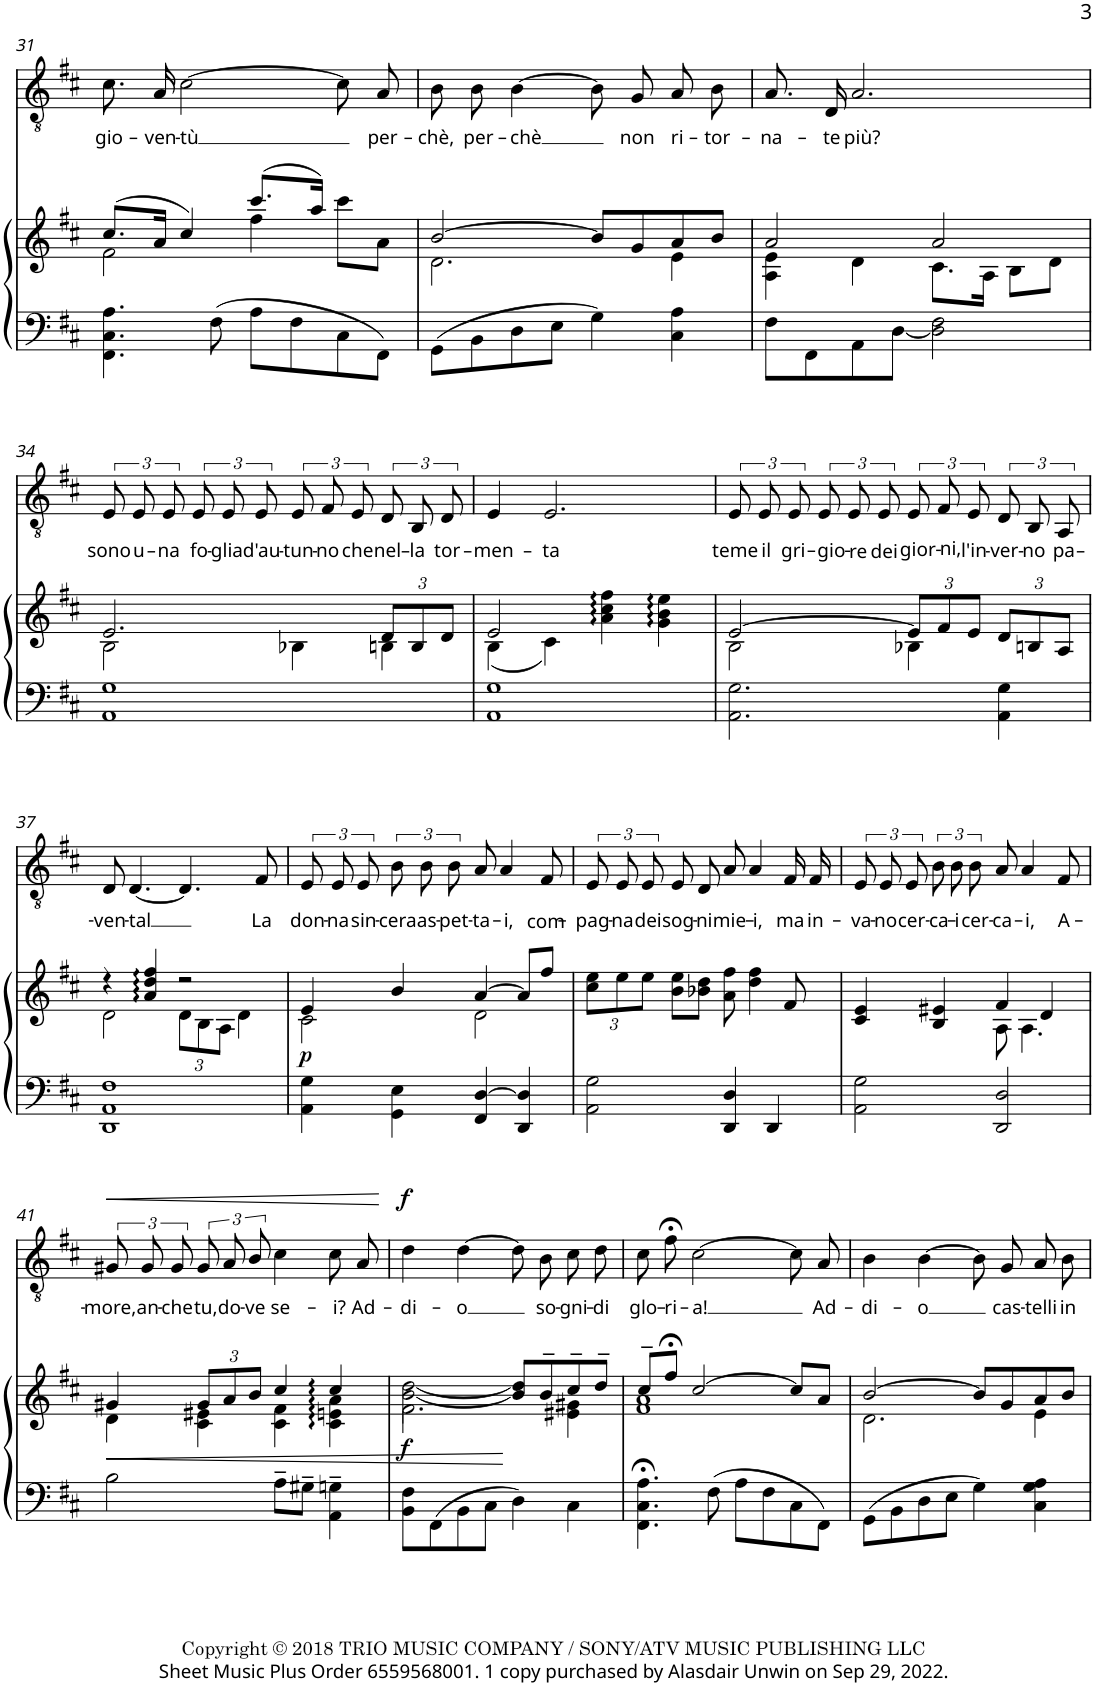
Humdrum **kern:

**kern	**kern	**dynam	**kern	**text	**text	**dynam
*part2	*part2	*part2	*part1	*part1	*part1	*part1
*staff3	*staff2	*staff2/3	*staff1	*staff1	*staff1	*staff1
*I"Piano	*	*	*I"Tenor	*	*	*
*I'Pno	*	*	*	*	*	*
!!LO:PB:g=z
*clefF4	*clefG2	*	*clefGv2	*	*	*
*k[f#c#]	*k[f#c#]	*	*k[f#c#]	*	*	*
*M4/4	*M4/4	*	*M4/4	*	*	*
=31	=31	=31	=31	=31	=31	=31
*	*^	*	*	*	*	*
!	!	!	!	!	!LO:LY:b	!	!
4.FF#\ 4.C#\ 4.A\	(8.cc#/L	2f#\	.	8.c#\L	gio-	.	.
!	!	!	!	!	!LO:LY:b	!	!
.	16a/Jk	.	.	16A\Jk	-ven-	.	.
!	!	!	!	!	!LO:LY:b	!	!
.	4cc#/)	.	.	[2c#\	-tù	.	.
8F#\	.	.	.	.	.	.	.
8A\L	(8.ccc#/L	4ff#\	.	.	.	.	.
8F#\	.	.	.	.	.	.	.
.	16aa/Jk)	.	.	.	.	.	.
8C#\	4ryy	8ccc#\L	.	8c#\L]	.	.	.
!	!	!	!	!	!LO:LY:b	!	!
8FF#\J	.	8a\J	.	8A\J	per-	.	.
=32	=32	=32	=32	=32	=32	=32	=32
!	!	!	!	!	!LO:LY:b	!	!
8GG\L	[2b/	2.d\	.	8B\L	-chè,	.	.
!	!	!	!	!	!LO:LY:b	!	!
8BB\	.	.	.	8B\J	per-	.	.
!	!	!	!	!	!LO:LY:b	!	!
8D\	.	.	.	[4B\	-chè	.	.
8E\J	.	.	.	.	.	.	.
4G\	8b/L]	.	.	8B/L]	.	.	.
!	!	!	!	!	!LO:LY:b	!	!
.	8g/	.	.	8G/J	non	.	.
!	!	!	!	!	!LO:LY:b	!	!
4C#\ 4A\	8a/	4e\	.	8A/L	ri-	.	.
!	!	!	!	!	!LO:LY:b	!	!
.	8b/J	.	.	8B/J	-tor-	.	.
=33	=33	=33	=33	=33	=33	=33	=33
!	!	!	!	!	!LO:LY:b	!	!
8F#\L	2a/	4A\ 4e\	.	8.A/L	-na-	.	.
8FF#\	.	.	.	.	.	.	.
!	!	!	!	!	!LO:LY:b	!	!
.	.	.	.	16D/Jk	-te	.	.
!	!	!	!	!	!LO:LY:b	!	!
8AA\	.	4d\	.	2.A/	più?	.	.
[<8D\J	.	.	.	.	.	.	.
2D\] 2F#\	2a/	8.c#\L	.	.	.	.	.
.	.	16A\Jk	.	.	.	.	.
.	.	8B\L	.	.	.	.	.
.	.	8d\J	.	.	.	.	.
!!LO:LB:g=z
=34	=34	=34	=34	=34	=34	=34	=34
!	!	!	!	!	!LO:LY:b	!	!
1AA 1G	2.e/	2B\	.	12E/L	sono	.	.
!	!	!	!	!	!LO:LY:b	!	!
.	.	.	.	12E/	u-	.	.
!	!	!	!	!	!LO:LY:b	!	!
.	.	.	.	12E/J	-na	.	.
!	!	!	!	!	!LO:LY:b	!	!
.	.	.	.	12E/L	fo-	.	.
!	!	!	!	!	!LO:LY:b	!	!
.	.	.	.	12E/	-glia	.	.
!	!	!	!	!	!LO:LY:b	!	!
.	.	.	.	12E/J	d'au-	.	.
!	!	!	!	!	!LO:LY:b	!	!
.	.	4B-X\	.	12E/L	-tun-	.	.
!	!	!	!	!	!LO:LY:b	!	!
.	.	.	.	12F#/	-no	.	.
!	!	!	!	!	!LO:LY:b	!	!
.	.	.	.	12E/J	che	.	.
*	*Xbrackettup	*	*	*	*	*	*
!	!	!	!	!	!LO:LY:b	!	!
.	12d/L	4Bn\	.	12D/L	nel-	.	.
!	!	!	!	!	!LO:LY:b	!	!
.	12B/	.	.	12BB/	-la	.	.
!	!	!	!	!	!LO:LY:b	!	!
.	12d/J	.	.	12D/J	tor-	.	.
=35	=35	=35	=35	=35	=35	=35	=35
!	!	!	!	!	!LO:LY:b	!	!
1AA 1G	2e/	(4B\	.	4E/	-men-	.	.
!	!	!	!	!	!LO:LY:b	!	!
.	.	4c#\)	.	2.E/	-ta	.	.
.	2ryy	4a\ 4cc#\ 4ff#\	.	.	.	.	.
.	.	4g\ 4b\ 4ee\	.	.	.	.	.
=36	=36	=36	=36	=36	=36	=36	=36
!	!	!	!	!	!LO:LY:b	!	!
2.AA\ 2.G\	[2e/	2B\	.	12E/L	teme	.	.
.	.	.	.	12E/	.	.	.
!	!	!	!	!	!LO:LY:b	!LO:LY:b	!
.	.	.	.	12E/J	il	gri-	.
!	!	!	!	!	!	!LO:LY:b	!
.	.	.	.	12E/L	.	-gio-	.
!	!	!	!	!	!	!LO:LY:b	!
.	.	.	.	12E/	.	-re	.
!	!	!	!	!	!	!LO:LY:b	!
.	.	.	.	12E/J	.	dei	.
!	!	!	!	!	!LO:LY:b	!	!
.	12e/L]	4B-X\	.	12E/L	-gior-	.	.
!	!	!	!	!	!LO:LY:b	!	!
.	12f#/	.	.	12F#/	-ni,	.	.
!	!	!	!	!	!LO:LY:b	!	!
.	12e/J	.	.	12E/J	l'in-	.	.
!	!	!	!	!	!LO:LY:b	!	!
4AA\ 4G\	12d/L	4ryy	.	12D/L	-ver-	.	.
!	!	!	!	!	!LO:LY:b	!	!
.	12Bn/	.	.	12BB/	-no	.	.
!	!	!	!	!	!LO:LY:b	!	!
.	12A/J	.	.	12AA/J	pa-	.	.
!!LO:LB:g=z
=37	=37	=37	=37	=37	=37	=37	=37
!	!	!	!	!	!LO:LY:b	!	!
1DD 1AA 1F#	4r	2d\	.	8D/	-ven-	.	.
!	!	!	!	!	!LO:LY:b	!	!
.	.	.	.	[4.D/	-tal	.	.
.	4a/ 4dd/ 4ff#/	.	.	.	.	.	.
.	2r	12d\L	.	4.D/]	.	.	.
.	.	12B\	.	.	.	.	.
.	.	12A\J	.	.	.	.	.
.	.	4d\	.	.	.	.	.
!	!	!	!	!	!LO:LY:b	!	!
.	.	.	.	8F#/	La	.	.
=38	=38	=38	=38	=38	=38	=38	=38
!	!	!	!LO:DY:a=2	!	!LO:LY:b	!	!
4AA\ 4G\	4e/	2c#\	p	12E/L	don-	.	.
!	!	!	!	!	!LO:LY:b	!	!
.	.	.	.	12E/	-na	.	.
!	!	!	!	!	!LO:LY:b	!	!
.	.	.	.	12E/J	sin-	.	.
!	!	!	!	!	!LO:LY:b	!	!
4GG\ 4E\	4b/	.	.	12B\L	-cera	.	.
!	!	!	!	!	!LO:LY:b	!	!
.	.	.	.	12B\	as-	.	.
!	!	!	!	!	!LO:LY:b	!	!
.	.	.	.	12B\J	-pet-	.	.
!	!	!	!	!	!LO:LY:b	!	!
4FF#/ [4D/	[4a/	2d\	.	8A/	-ta-	.	.
!	!	!	!	!	!LO:LY:b	!	!
.	.	.	.	4A/	-i,	.	.
4DD/ 4D/]	8a/L]	.	.	.	.	.	.
!	!	!	!	!	!	!LO:LY:b	!
.	8ff#/J	.	.	8F#/	.	com	.
*	*v	*v	*	*	*	*	*
=39	=39	=39	=39	=39	=39	=39
!	!	!	!	!LO:LY:b	!	!
2AA\ 2G\	12cc#\ 12ee\L	.	12E/L	-pag-	.	.
!	!	!	!	!LO:LY:b	!	!
.	12ee\	.	12E/	-na	.	.
!	!	!	!	!LO:LY:b	!	!
.	12ee\J	.	12E/J	dei	.	.
!	!	!	!	!LO:LY:b	!	!
.	8b\ 8ee\L	.	8E/L	sog-	.	.
!	!	!	!	!LO:LY:b	!	!
.	8b-X\ 8dd\J	.	8D/J	-ni	.	.
!	!	!	!	!LO:LY:b	!	!
4DD/ 4D/	8a\ 8ff#\	.	8A/	mie-	.	.
!	!	!	!	!LO:LY:b	!	!
.	4dd\ 4ff#\	.	4A/	-i,	.	.
4DD/	.	.	.	.	.	.
!	!	!	!	!LO:LY:b	!	!
.	8f#/	.	16F#/LL	ma	.	.
!	!	!	!	!LO:LY:b	!	!
.	.	.	16F#/JJ	in-	.	.
=40	=40	=40	=40	=40	=40	=40
*	*^	*	*	*	*	*
!	!	!	!	!	!LO:LY:b	!	!
2AA\ 2G\	4c#/ 4e/	2ryy	.	12E/L	-va-	.	.
!	!	!	!	!	!LO:LY:b	!	!
.	.	.	.	12E/	-no	.	.
!	!	!	!	!	!LO:LY:b	!	!
.	.	.	.	12E/J	cer-	.	.
!	!	!	!	!	!LO:LY:b	!	!
.	4B/ 4e#X/	.	.	12B\L	-ca-	.	.
!	!	!	!	!	!LO:LY:b	!	!
.	.	.	.	12B\	-i	.	.
!	!	!	!	!	!LO:LY:b	!	!
.	.	.	.	12B\J	cer-	.	.
!	!	!	!	!	!LO:LY:b	!	!
2DD/ 2D/	4f#/	8A\	.	8A/	-ca-	.	.
!	!	!	!	!	!LO:LY:b	!	!
.	.	4.A\	.	4A/	-i,	.	.
.	4d/	.	.	.	.	.	.
!	!	!	!	!	!LO:LY:b	!	!
.	.	.	.	8F#/	A-	.	.
!!LO:LB:g=z
=41	=41	=41	=41	=41	=41	=41	=41
!	!	!	!LO:HP:b	!	!LO:LY:b	!	!LO:HP:b
2B\	4g#X/	4d\	<	12G#X/L	-more,	.	<
!	!	!	!	!	!LO:LY:b	!	!
.	.	.	.	12G#/	an-	.	.
!	!	!	!	!	!LO:LY:b	!	!
.	.	.	.	12G#/J	-che	.	.
!	!	!	!	!	!LO:LY:b	!	!
.	12g#/L	4c#\ 4e#X\	.	12G#/L	tu,	.	.
!	!	!	!	!	!LO:LY:b	!	!
.	12a/	.	.	12A/	do-	.	.
!	!	!	!	!	!LO:LY:b	!	!
.	12b/J	.	.	12B/J	-ve	.	.
!	!	!	!	!	!LO:LY:b	!	!
8A~\L	4cc#/	4c#\ 4f#\	.	4c#\	se-	.	.
8G#X~\J	.	.	.	.	.	.	.
!	!	!	!	!	!LO:LY:b	!	!
4AA\~ 4Gn\~	4cc#/	4c#\ 4en\ 4a\	.	8c#\L	-i?	.	.
!	!	!	!	!	!LO:LY:b	!	!
.	.	.	.	8A\J	Ad-	.	.
*	*v	*v	*	*	*	*	*
.	.	.	.	.	.	[
=42	=42	=42	=42	=42	=42	=42
*	*^	*	*	*	*	*
!	!	!	!LO:DY:b	!	!LO:LY:b	!	!LO:DY:a
8BB\ 8F#\L	[2b\ [2dd\	2.f#\	f	4d\	-di-	.	f
8FF#\	.	.	.	.	.	.	.
!	!	!	!	!	!LO:LY:b	!	!
8BB\	.	.	.	[4d\	-o	.	.
8C#\J	.	.	.	.	.	.	.
4D\	8b/] 8dd/]L	.	[	8d\L]	.	.	.
!	!	!	!	!	!LO:LY:b	!	!
.	8b~/	.	.	8B\J	so-	.	.
!	!	!	!	!	!LO:LY:b	!	!
4C#\	8cc#~/	4e#X\ 4g#X\	.	8c#\L	-gni-	.	.
!	!	!	!	!	!LO:LY:b	!	!
.	8dd~/J	.	.	8d\J	-di	.	.
=43	=43	=43	=43	=43	=43	=43	=43
!	!	!	!	!	!LO:LY:b	!	!
4.FF#\;< 4.C#\;< 4.A\;<	8cc#~/L	1f# 1a	.	8c#\L	glo-	.	.
!	!	!	!	!	!LO:LY:b	!	!
.	8ff#;</J	.	.	8f#;<\J	-ri-	.	.
!	!	!	!	!	!LO:LY:b	!	!
.	[>2cc#/	.	.	[2c#\	-a!	.	.
8F#\	.	.	.	.	.	.	.
8A\L	.	.	.	.	.	.	.
8F#\	.	.	.	.	.	.	.
8C#\	8cc#/L]	.	.	8c#\L]	.	.	.
!	!	!	!	!	!LO:LY:b	!	!
8FF#\J	8a/J	.	.	8A\J	Ad-	.	.
=44	=44	=44	=44	=44	=44	=44	=44
!	!	!	!	!	!LO:LY:b	!	!
8GG\L	[2b/	2.d\	.	4B\	-di-	.	.
8BB\	.	.	.	.	.	.	.
!	!	!	!	!	!LO:LY:b	!	!
8D\	.	.	.	[4B\	-o	.	.
8E\J	.	.	.	.	.	.	.
4G\	8b/L]	.	.	8B/L]	.	.	.
!	!	!	!	!	!LO:LY:b	!	!
.	8g/	.	.	8G/J	cas-	.	.
!	!	!	!	!	!LO:LY:b	!	!
4C#\ 4G\ 4A\	8a/	4e\	.	8A/L	-telli	.	.
!	!	!	!	!	!LO:LY:b	!	!
.	8b/J	.	.	8B/J	in	.	.
*	*v	*v	*	*	*	*	*
=	=	=	=	=	=	=
*-	*-	*-	*-	*-	*-	*-
